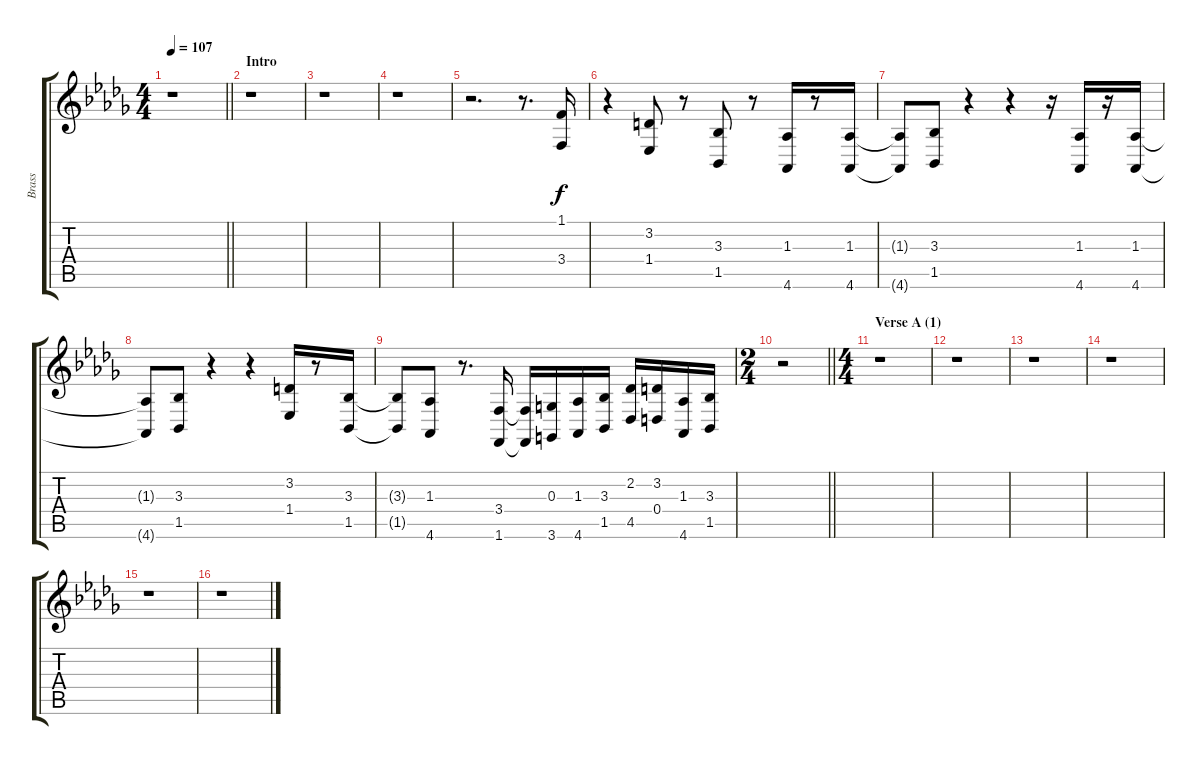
\track ("Brass" "Brass") {instrument brasssection}
\staff {score tabs}
\tuning (E4 B3 G3 D3 A2 E2) {hide}
\ts (4 4)
\tempo 107
\clef g2
\barLineRight lightlight
\ks bbminor
r.1{dy f instrument brasssection} |
\section ("" "Intro")
r.1 |
r.1 |
r.1 |
r.2{d} r.8{d} (1.1 3.4).16 |
r.4 (3.2 1.4).8 r.8 (3.3 1.5).8 r.8 (1.3 4.6).16 r.8 (1.3 4.6).16 |
(1.3{t} 4.6{t}).8 (3.3 1.5).8 r.4 r.4 r.16 (1.3 4.6).16 r.16 (1.3 4.6).16 |
(1.3{t} 4.6{t}).8 (3.3 1.5).8 r.4 r.4 (3.2 1.4).16 r.8 (3.3 1.5).16 |
(3.3{t} 1.5{t}).8 (1.3 4.6).8 r.8{d} (3.4 1.6).16 (3.4{t} 1.6{t}).16 (0.3 3.6).16 (1.3 4.6).16 (3.3 1.5).16 (2.2 4.5).16 (3.2 0.4).16 (1.3 4.6).16 (3.3 1.5).16 |
\ts (2 4)
\barLineRight lightlight
r.2 |
\ts (4 4)
\section ("" "Verse A (1)")
r.1 |
r.1 |
r.1 |
r.1 |
r.1 |
r.1
